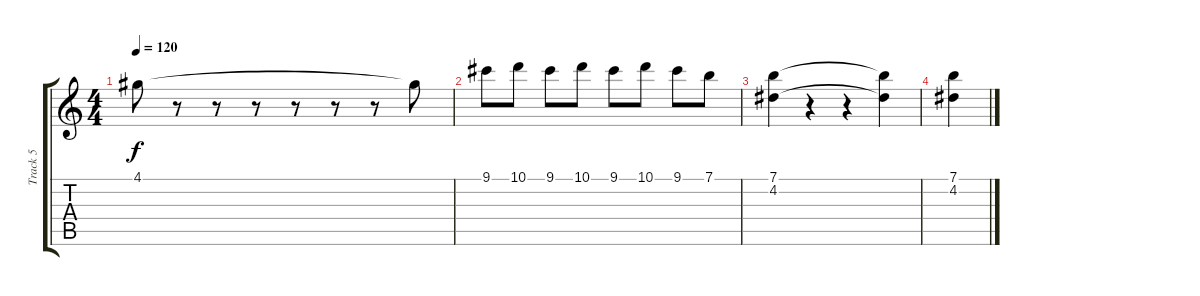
\track ("Track 5" "Track 5") {instrument overdrivenguitar}
\staff {score tabs}
\tuning (E4 B3 G3 D3 A2 E2) {hide}
\ts (4 4)
\tempo 120
\clef g2
\ks c
4.1.8{dy f} r.8 r.8 r.8 r.8 r.8 r.8 4.1{t}.8 |
9.1.8 10.1.8 9.1.8 10.1.8 9.1.8 10.1.8 9.1.8 7.1.8 |
(7.1 4.2).4 r.4 r.4 (7.1{t} 4.2{t}).4 |
(7.1 4.2).4
